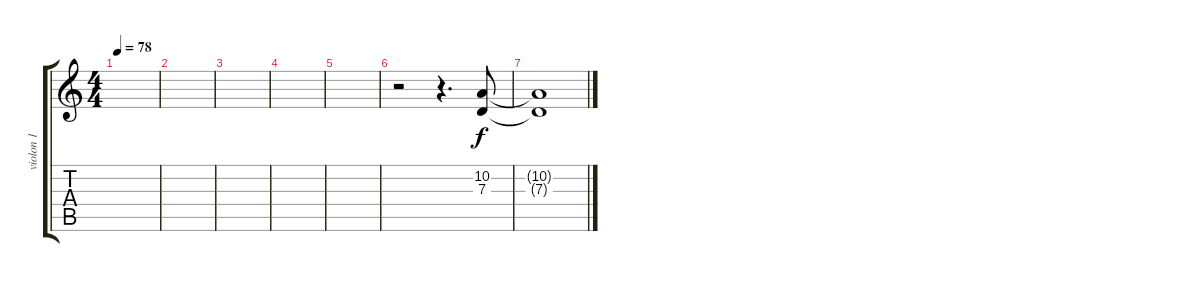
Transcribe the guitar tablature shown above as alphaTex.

\track ("violon 1" "violon 1") {instrument violin}
\staff {score tabs}
\tuning (E4 B3 G3 D3 A2 E2) {hide}
\ts (4 4)
\tempo 78
\clef g2
\ks c
|
|
|
|
|
r.2 r.4{d} (10.2 7.3).8{volume 3} |
(10.2{t} 7.3{t}).1{volume 0}
